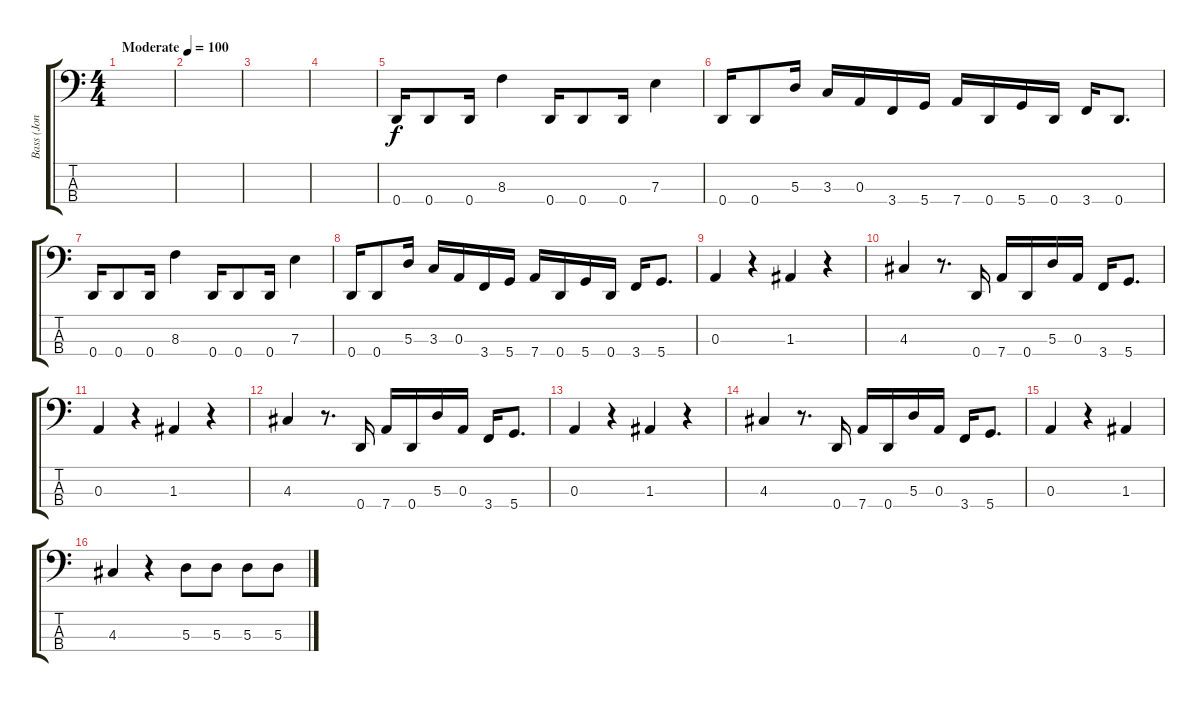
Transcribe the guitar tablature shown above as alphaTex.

\track ("Bass (Jon Gallant)" "Bass (Jon ") {instrument electricbassfinger}
\staff {score tabs}
\tuning (G2 D2 A1 D1) {hide}
\ts (4 4)
\tempo (100 "Moderate")
\clef f4
\ks c
|
|
|
|
0.4.16 0.4.8 0.4.16 8.3.4 0.4.16 0.4.8 0.4.16 7.3.4 |
0.4.16 0.4.8 5.3.16 3.3.16 0.3.16 3.4.16 5.4.16 7.4.16 0.4.16 5.4.16 0.4.16 3.4.16 0.4.8{d} |
0.4.16 0.4.8 0.4.16 8.3.4 0.4.16 0.4.8 0.4.16 7.3.4 |
0.4.16 0.4.8 5.3.16 3.3.16 0.3.16 3.4.16 5.4.16 7.4.16 0.4.16 5.4.16 0.4.16 3.4.16 5.4.8{d} |
0.3.4 r.4 1.3.4 r.4 |
4.3.4 r.8{d} 0.4.16 7.4.16 0.4.16 5.3.16 0.3.16 3.4.16 5.4.8{d} |
0.3.4 r.4 1.3.4 r.4 |
4.3.4 r.8{d} 0.4.16 7.4.16 0.4.16 5.3.16 0.3.16 3.4.16 5.4.8{d} |
0.3.4 r.4 1.3.4 r.4 |
4.3.4 r.8{d} 0.4.16 7.4.16 0.4.16 5.3.16 0.3.16 3.4.16 5.4.8{d} |
0.3.4 r.4 1.3.4 |
4.3.4 r.4 5.3.8 5.3.8 5.3.8 5.3.8
